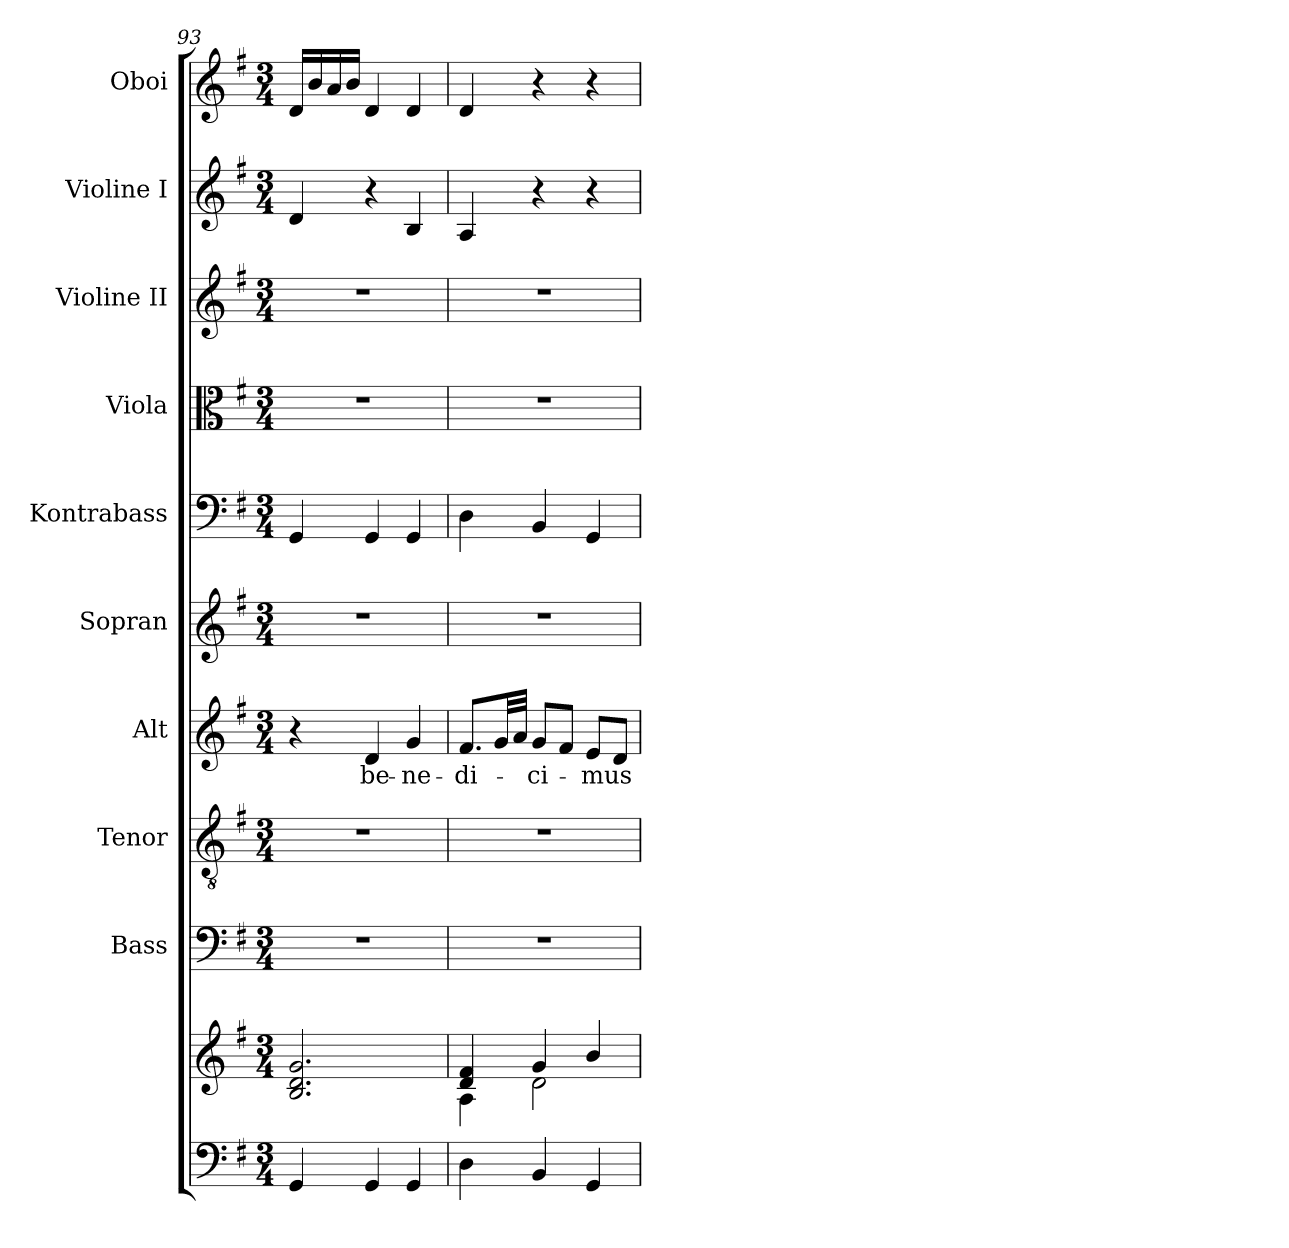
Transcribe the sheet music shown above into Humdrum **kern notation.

**kern	**kern	**kern	**kern	**kern	**text	**kern	**kern	**kern	**kern	**kern	**kern
*part10	*part10	*part9	*part8	*part7	*part7	*part6	*part5	*part4	*part3	*part2	*part1
*staff11	*staff10	*staff9	*staff8	*staff7	*staff7	*staff6	*staff5	*staff4	*staff3	*staff2	*staff1
*	*	*I"Bass	*I"Tenor	*I"Alt	*	*I"Sopran	*I"Kontrabass	*I"Viola	*I"Violine II	*I"Violine I	*I"Oboi
*	*	*I'B.	*I'T.	*I'A.	*	*I'S.	*I'Kb.	*I'Vla.	*I'Vl. II	*I'Vl. I	*I'Ob.
*clefF4	*clefG2	*clefF4	*clefGv2	*clefG2	*	*clefG2	*clefF4	*clefC3	*clefG2	*clefG2	*clefG2
*	*	*	*	*	*	*	*ITrd7c12	*	*	*	*
*k[f#]	*k[f#]	*k[f#]	*k[f#]	*k[f#]	*	*k[f#]	*k[f#]	*k[f#]	*k[f#]	*k[f#]	*k[f#]
*G:	*G:	*G:	*G:	*G:	*	*G:	*G:	*G:	*G:	*G:	*G:
*M3/4	*M3/4	*M3/4	*M3/4	*M3/4	*	*M3/4	*M3/4	*M3/4	*M3/4	*M3/4	*M3/4
=93	=93	=93	=93	=93	=93	=93	=93	=93	=93	=93	=93
4GG/	2.B/ 2.d/ 2.g/	2.r	2.r	4r	.	2.r	4GGG/	2.r	2.r	4d/	16d/LL
.	.	.	.	.	.	.	.	.	.	.	16b/
.	.	.	.	.	.	.	.	.	.	.	16a/
.	.	.	.	.	.	.	.	.	.	.	16b/JJ
!	!	!	!	!	!LO:LY:b	!	!	!	!	!	!
4GG/	.	.	.	4d/	be-	.	4GGG/	.	.	4r	4d/
!	!	!	!	!	!LO:LY:b	!	!	!	!	!	!
4GG/	.	.	.	4g/	-ne-	.	4GGG/	.	.	4B/	4d/
=94	=94	=94	=94	=94	=94	=94	=94	=94	=94	=94	=94
*	*^	*	*	*	*	*	*	*	*	*	*
!	!	!	!	!	!	!LO:LY:b	!	!	!	!	!	!
4D\	4d/ 4f#/	4A\	2.r	2.r	8.f#/L	-di-	2.r	4DD\	2.r	2.r	4A/	4d/
.	.	.	.	.	32g/LL	.	.	.	.	.	.	.
.	.	.	.	.	32a/JJJ	.	.	.	.	.	.	.
!	!	!	!	!	!	!LO:LY:b	!	!	!	!	!	!
4BB/	4g/	2d\	.	.	8g/L	-ci-	.	4BBB/	.	.	4r	4r
.	.	.	.	.	8f#/J	.	.	.	.	.	.	.
!	!	!	!	!	!	!LO:LY:b	!	!	!	!	!	!
4GG/	4b/	.	.	.	8e/L	-mus	.	4GGG/	.	.	4r	4r
.	.	.	.	.	8d/J	.	.	.	.	.	.	.
*	*v	*v	*	*	*	*	*	*	*	*	*	*
=	=	=	=	=	=	=	=	=	=	=	=
*-	*-	*-	*-	*-	*-	*-	*-	*-	*-	*-	*-
